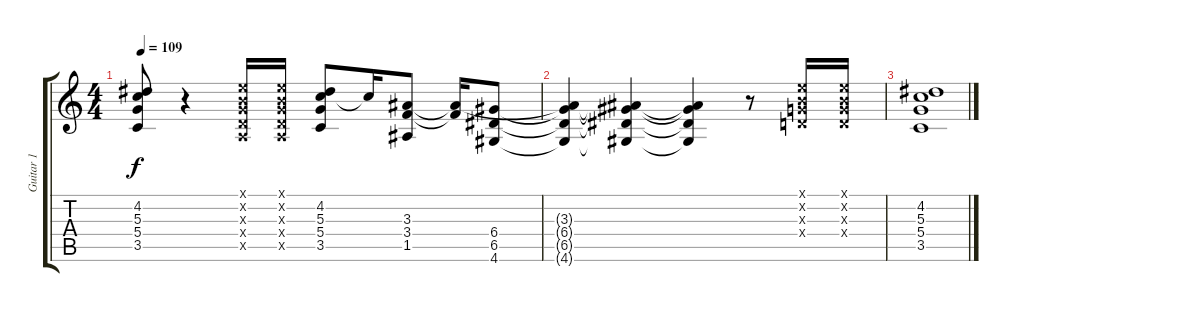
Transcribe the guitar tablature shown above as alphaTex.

\track ("Guitar 1" "Guitar 1") {instrument overdrivenguitar}
\staff {score tabs}
\tuning (E4 B3 G3 D3 A2 E2) {hide}
\ts (4 4)
\tempo 109
\clef g2
\ks c
(4.2{t} 5.3{t} 5.4{t} 3.5{t}).8{dy f} r.4 (0.1{x} 0.2{x} 0.3{x} 0.4{x} 0.5{x}).16 (0.1{x} 0.2{x} 0.3{x} 0.4{x} 0.5{x}).16 (4.2 5.3 5.4 3.5).8 5.3{t}.16 (3.3 3.4 1.5).8 (3.3{t} 3.4{t}).16 (6.4 6.5 4.6).8 |
(3.3{t} 6.4{t} 6.5{t} 4.6{t}).4 (3.3{t} 6.4{t} 6.5{t} 4.6{t}).4 (3.3{t} 6.4{t} 6.5{t} 4.6{t}).4 r.8 (0.1{x} 0.2{x} 0.3{x} 0.4{x}).16 (0.1{x} 0.2{x} 0.3{x} 0.4{x}).16 |
(4.2 5.3 5.4 3.5).1
